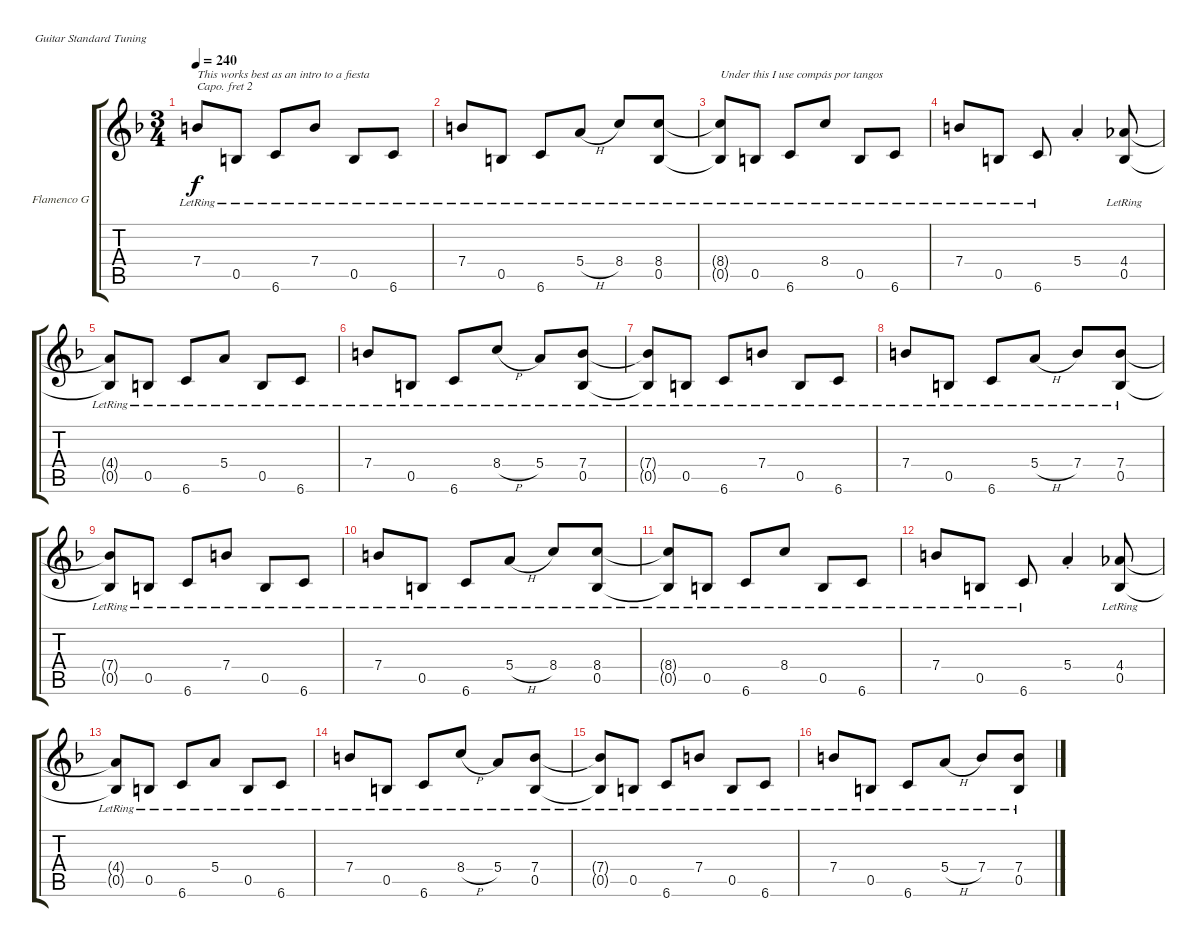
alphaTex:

\defaultSystemsLayout 4
\bracketExtendMode groupsimilarinstruments
\firstSystemTrackNameOrientation horizontal
\otherSystemsTrackNameOrientation horizontal
\track ("Flamenco Guitar" "Flamenco G") {instrument acousticguitarnylon}
\staff {score tabs}
\capo 2
\tuning (E4 B3 G3 D3 A2 E2)
\ts (3 4)
\tempo 240
\clef g2
\ks f
7.4{lr}.8{txt "This works best as an intro to a fiesta" dy f instrument acousticguitarnylon} 0.5{lr}.8 6.6{lr}.8 7.4{lr}.8 0.5{lr}.8 6.6{lr}.8 |
7.4{lr}.8 0.5{lr}.8 6.6{lr}.8 5.4{h lr}.8 8.4{lr}.8 (8.4{lr} 0.5{lr}).8 |
(8.4{lr t} 0.5{lr t}).8{txt "Under this I use compás por tangos"} 0.5{lr}.8 6.6{lr}.8 8.4{lr}.8 0.5{lr}.8 6.6{lr}.8 |
7.4{lr}.8 0.5{lr}.8 6.6{lr}.8 5.4{st}.4 (4.4{lr} 0.5{lr}).8 |
(4.4{lr t} 0.5{lr t}).8 0.5{lr}.8 6.6{lr}.8 5.4{lr}.8 0.5{lr}.8 6.6{lr}.8 |
7.4{lr}.8 0.5{lr}.8 6.6{lr}.8 8.4{h lr}.8 5.4{lr}.8 (7.4{lr} 0.5{lr}).8 |
(0.5{lr t} 7.4{lr t}).8 0.5{lr}.8 6.6{lr}.8 7.4{lr}.8 0.5{lr}.8 6.6{lr}.8 |
7.4{lr}.8 0.5{lr}.8 6.6{lr}.8 5.4{h lr}.8 7.4{lr}.8 (7.4{lr} 0.5{lr}).8 |
(0.5{lr t} 7.4{lr t}).8 0.5{lr}.8 6.6{lr}.8 7.4{lr}.8 0.5{lr}.8 6.6{lr}.8 |
7.4{lr}.8 0.5{lr}.8 6.6{lr}.8 5.4{h lr}.8 8.4{lr}.8 (8.4{lr} 0.5{lr}).8 |
(8.4{lr t} 0.5{lr t}).8 0.5{lr}.8 6.6{lr}.8 8.4{lr}.8 0.5{lr}.8 6.6{lr}.8 |
7.4{lr}.8 0.5{lr}.8 6.6{lr}.8 5.4{st}.4 (4.4{lr} 0.5{lr}).8 |
(4.4{lr t} 0.5{lr t}).8 0.5{lr}.8 6.6{lr}.8 5.4{lr}.8 0.5{lr}.8 6.6{lr}.8 |
7.4{lr}.8 0.5{lr}.8 6.6{lr}.8 8.4{h lr}.8 5.4{lr}.8 (7.4{lr} 0.5{lr}).8 |
(0.5{lr t} 7.4{lr t}).8 0.5{lr}.8 6.6{lr}.8 7.4{lr}.8 0.5{lr}.8 6.6{lr}.8 |
7.4{lr}.8 0.5{lr}.8 6.6{lr}.8 5.4{h lr}.8 7.4{lr}.8 (7.4{lr} 0.5{lr}).8
